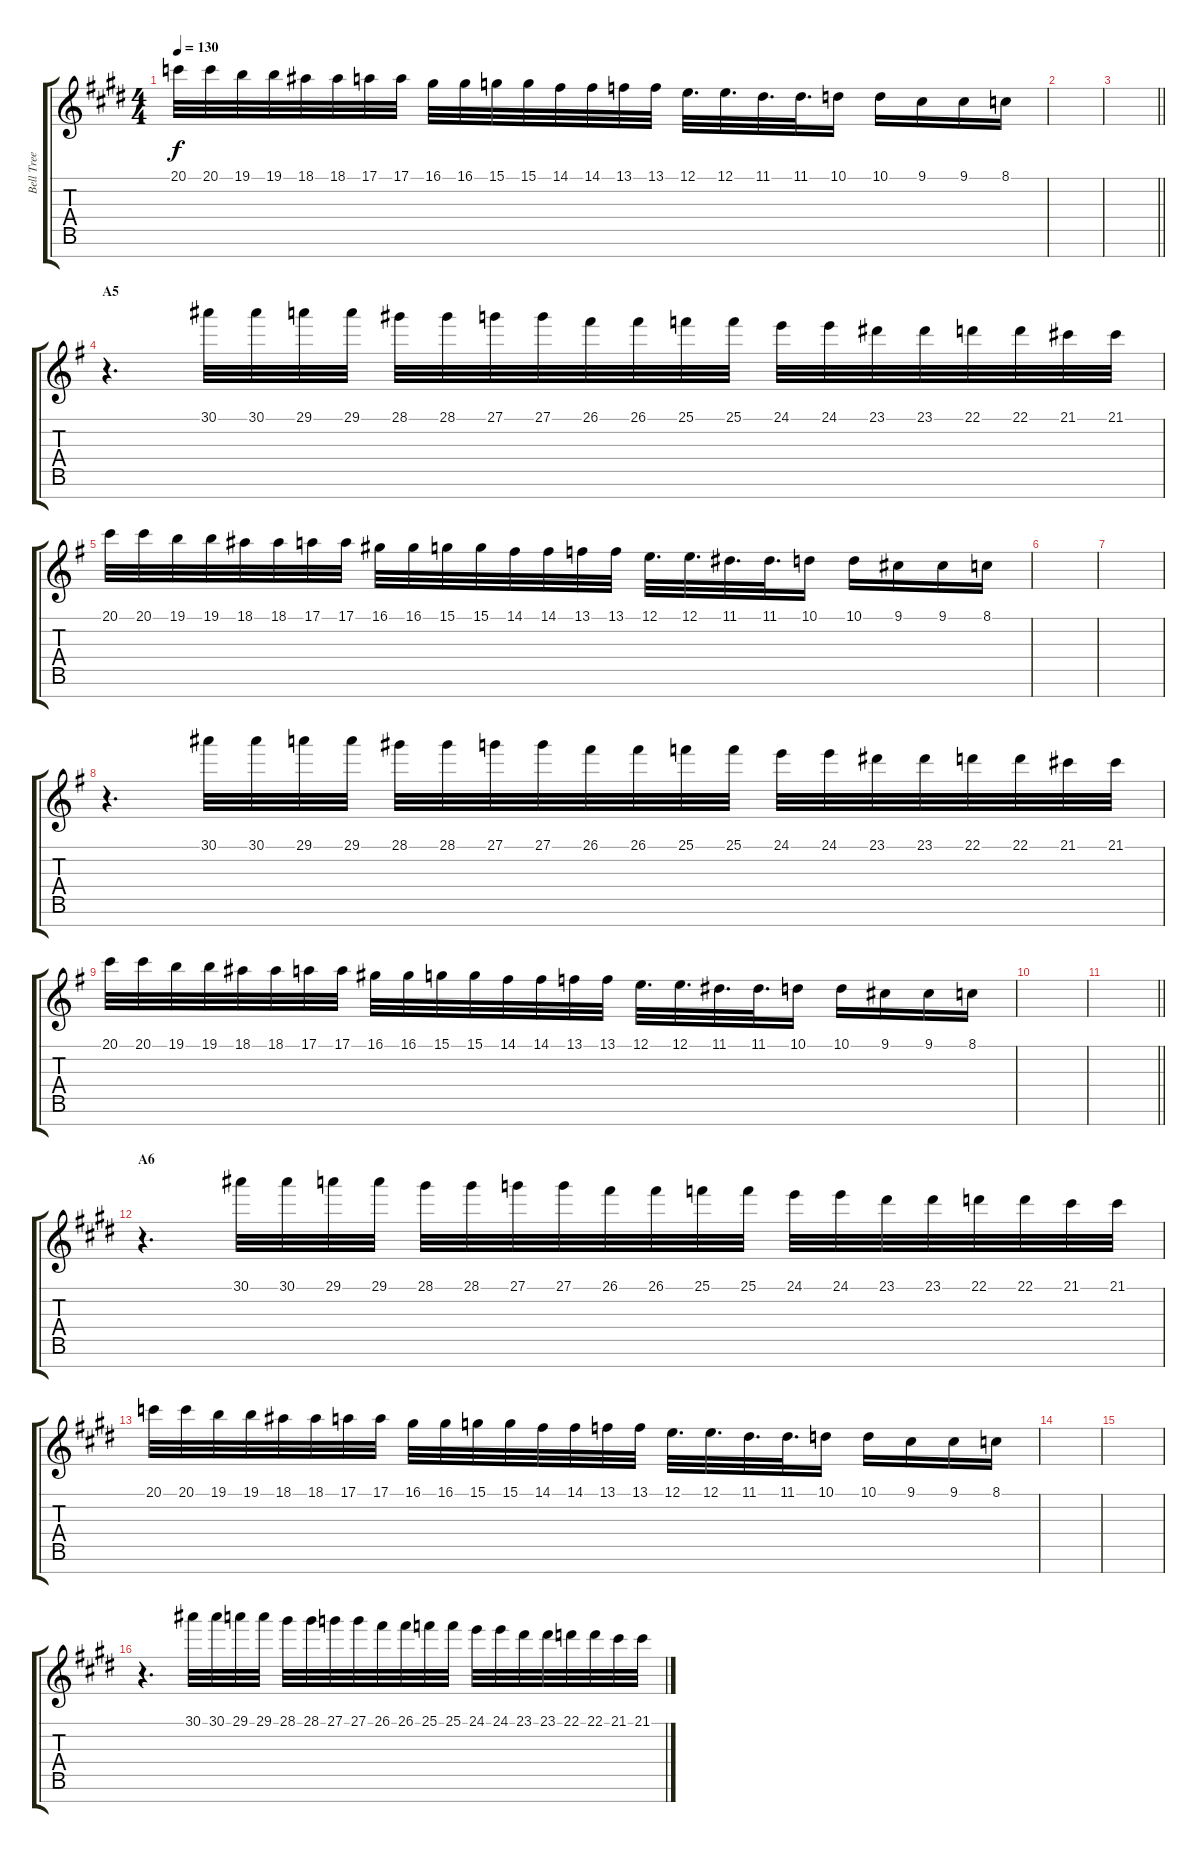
\track ("Bell Tree & Reverse Cymbal" "Bell Tree ") {instrument telephonering}
\staff {score tabs}
\tuning (E4 B3 G3 D3 A2 E2 B1) {hide}
\ts (4 4)
\tempo 130
\clef g2
\ks e
20.1.32{dy f volume 6} 20.1.32 19.1.32 19.1.32 18.1.32 18.1.32 17.1.32 17.1.32 16.1.32 16.1.32 15.1.32 15.1.32 14.1.32 14.1.32 13.1.32 13.1.32 12.1.32{d} 12.1.32{d} 11.1.32{d} 11.1.32{d} 10.1.16 10.1.16 9.1.16 9.1.16 8.1.16 |
|
\barLineRight lightlight
|
\section ("" "A5")
\ks g
r.4{d} 30.1.32{volume 10 instrument telephonering} 30.1.32 29.1.32 29.1.32 28.1.32 28.1.32 27.1.32 27.1.32 26.1.32 26.1.32 25.1.32 25.1.32 24.1.32 24.1.32 23.1.32 23.1.32 22.1.32 22.1.32 21.1.32 21.1.32 |
20.1.32{volume 6} 20.1.32 19.1.32 19.1.32 18.1.32 18.1.32 17.1.32 17.1.32 16.1.32 16.1.32 15.1.32 15.1.32 14.1.32 14.1.32 13.1.32 13.1.32 12.1.32{d} 12.1.32{d} 11.1.32{d} 11.1.32{d} 10.1.16 10.1.16 9.1.16 9.1.16 8.1.16 |
|
|
r.4{d} 30.1.32{volume 10} 30.1.32 29.1.32 29.1.32 28.1.32 28.1.32 27.1.32 27.1.32 26.1.32 26.1.32 25.1.32 25.1.32 24.1.32 24.1.32 23.1.32 23.1.32 22.1.32 22.1.32 21.1.32 21.1.32 |
20.1.32{volume 6} 20.1.32 19.1.32 19.1.32 18.1.32 18.1.32 17.1.32 17.1.32 16.1.32 16.1.32 15.1.32 15.1.32 14.1.32 14.1.32 13.1.32 13.1.32 12.1.32{d} 12.1.32{d} 11.1.32{d} 11.1.32{d} 10.1.16 10.1.16 9.1.16 9.1.16 8.1.16 |
|
\barLineRight lightlight
|
\section ("" "A6")
\ks e
r.4{d} 30.1.32{volume 14 instrument telephonering} 30.1.32 29.1.32 29.1.32 28.1.32 28.1.32 27.1.32 27.1.32 26.1.32 26.1.32 25.1.32 25.1.32 24.1.32 24.1.32 23.1.32 23.1.32 22.1.32 22.1.32 21.1.32 21.1.32 |
20.1.32{volume 6} 20.1.32 19.1.32 19.1.32 18.1.32 18.1.32 17.1.32 17.1.32 16.1.32 16.1.32 15.1.32 15.1.32 14.1.32 14.1.32 13.1.32 13.1.32 12.1.32{d} 12.1.32{d} 11.1.32{d} 11.1.32{d} 10.1.16 10.1.16 9.1.16 9.1.16 8.1.16 |
|
|
r.4{d} 30.1.32{volume 14} 30.1.32 29.1.32 29.1.32 28.1.32 28.1.32 27.1.32 27.1.32 26.1.32 26.1.32 25.1.32 25.1.32 24.1.32 24.1.32 23.1.32 23.1.32 22.1.32 22.1.32 21.1.32 21.1.32
